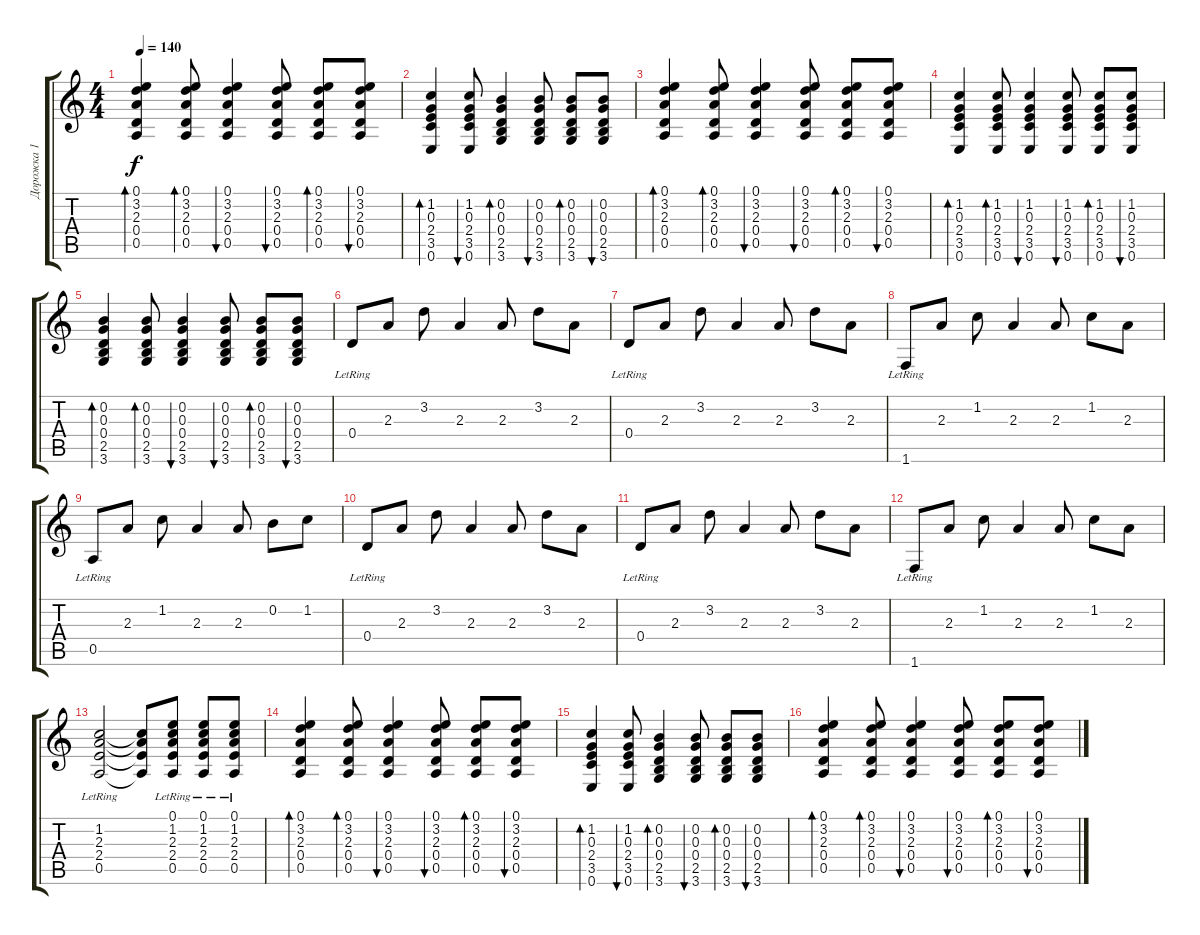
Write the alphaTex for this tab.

\track ("Дорожка 1" "Дорожка 1") {instrument acousticguitarsteel}
\staff {score tabs}
\tuning (E4 B3 G3 D3 A2 E2) {hide}
\ts (4 4)
\tempo 140
\clef g2
\ks c
(0.1 3.2 2.3 0.4 0.5).4{bd 60 dy f} (0.1 3.2 2.3 0.4 0.5).8{bd 60} (0.1 3.2 2.3 0.4 0.5).4{bu 60} (0.1 3.2 2.3 0.4 0.5).8{bu 60} (0.1 3.2 2.3 0.4 0.5).8{bd 60} (0.1 3.2 2.3 0.4 0.5).8{bu 60} |
(1.2 0.3 2.4 3.5 0.6).4{bd 60} (1.2 0.3 2.4 3.5 0.6).8{bu 60} (0.2 0.3 0.4 2.5 3.6).4{bd 60} (0.2 0.3 0.4 2.5 3.6).8{bu 60} (0.2 0.3 0.4 2.5 3.6).8{bd 60} (0.2 0.3 0.4 2.5 3.6).8{bu 60} |
(0.1 3.2 2.3 0.4 0.5).4{bd 60} (0.1 3.2 2.3 0.4 0.5).8{bd 60} (0.1 3.2 2.3 0.4 0.5).4{bu 60} (0.1 3.2 2.3 0.4 0.5).8{bu 60} (0.1 3.2 2.3 0.4 0.5).8{bd 60} (0.1 3.2 2.3 0.4 0.5).8{bu 60} |
(1.2 0.3 2.4 3.5 0.6).4{bd 60} (1.2 0.3 2.4 3.5 0.6).8{bd 60} (1.2 0.3 2.4 3.5 0.6).4{bu 60} (1.2 0.3 2.4 3.5 0.6).8{bu 60} (1.2 0.3 2.4 3.5 0.6).8{bd 60} (1.2 0.3 2.4 3.5 0.6).8{bu 60} |
(0.2 0.3 0.4 2.5 3.6).4{bd 60} (0.2 0.3 0.4 2.5 3.6).8{bd 60} (0.2 0.3 0.4 2.5 3.6).4{bu 60} (0.2 0.3 0.4 2.5 3.6).8{bu 60} (0.2 0.3 0.4 2.5 3.6).8{bd 60} (0.2 0.3 0.4 2.5 3.6).8{bu 60} |
0.4{lr}.8 2.3.8 3.2.8 2.3.4 2.3.8 3.2.8 2.3.8 |
0.4{lr}.8 2.3.8 3.2.8 2.3.4 2.3.8 3.2.8 2.3.8 |
1.6{lr}.8 2.3.8 1.2.8 2.3.4 2.3.8 1.2.8 2.3.8 |
0.5{lr}.8 2.3.8 1.2.8 2.3.4 2.3.8 0.2.8 1.2.8 |
0.4{lr}.8 2.3.8 3.2.8 2.3.4 2.3.8 3.2.8 2.3.8 |
0.4{lr}.8 2.3.8 3.2.8 2.3.4 2.3.8 3.2.8 2.3.8 |
1.6{lr}.8 2.3.8 1.2.8 2.3.4 2.3.8 1.2.8 2.3.8 |
(1.2 2.3 2.4 0.5{lr}).2 (1.2{t} 2.3{t} 2.4{t} 0.5{t}).8 (0.1 1.2 2.3 2.4 0.5{lr}).8 (0.1 1.2 2.3 2.4 0.5{lr}).8 (0.1 1.2 2.3 2.4 0.5{lr}).8 |
(0.1 3.2 2.3 0.4 0.5).4{bd 60} (0.1 3.2 2.3 0.4 0.5).8{bd 60} (0.1 3.2 2.3 0.4 0.5).4{bu 60} (0.1 3.2 2.3 0.4 0.5).8{bu 60} (0.1 3.2 2.3 0.4 0.5).8{bd 60} (0.1 3.2 2.3 0.4 0.5).8{bu 60} |
(1.2 0.3 2.4 3.5 0.6).4{bd 60} (1.2 0.3 2.4 3.5 0.6).8{bu 60} (0.2 0.3 0.4 2.5 3.6).4{bd 60} (0.2 0.3 0.4 2.5 3.6).8{bu 60} (0.2 0.3 0.4 2.5 3.6).8{bd 60} (0.2 0.3 0.4 2.5 3.6).8{bu 60} |
(0.1 3.2 2.3 0.4 0.5).4{bd 60} (0.1 3.2 2.3 0.4 0.5).8{bd 60} (0.1 3.2 2.3 0.4 0.5).4{bu 60} (0.1 3.2 2.3 0.4 0.5).8{bu 60} (0.1 3.2 2.3 0.4 0.5).8{bd 60} (0.1 3.2 2.3 0.4 0.5).8{bu 60}
